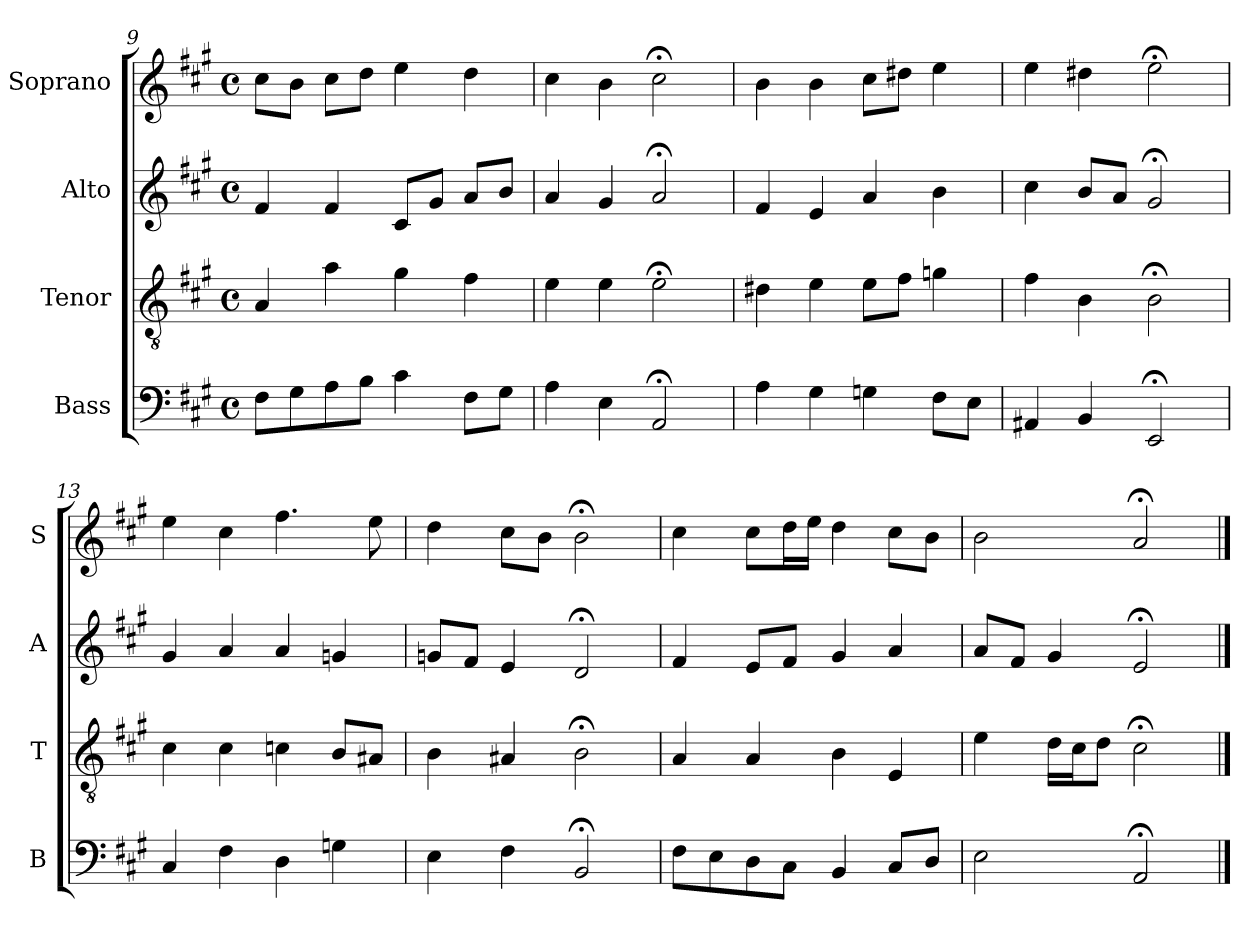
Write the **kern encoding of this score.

**kern	**kern	**kern	**kern
*part4	*part3	*part2	*part1
*staff4	*staff3	*staff2	*staff1
*I"Bass	*I"Tenor	*I"Alto	*I"Soprano
*I'B	*I'T	*I'A	*I'S
*clefF4	*clefGv2	*clefG2	*clefG2
*k[f#c#g#]	*k[f#c#g#]	*k[f#c#g#]	*k[f#c#g#]
*A:	*A:	*A:	*A:
*M4/4	*M4/4	*M4/4	*M4/4
*met(c)	*met(c)	*met(c)	*met(c)
=9	=9	=9	=9
8F#L	4A	4f#	8cc#L
8G#	.	.	8bJ
8A	4a	4f#	8cc#L
8BJ	.	.	8ddJ
4c#	4g#	8c#L	4ee
.	.	8g#J	.
8F#L	4f#	8aL	4dd
8G#J	.	8bJ	.
=10	=10	=10	=10
4A	4e	4a	4cc#
4E	4e	4g#	4b
2AA;<	2e;<	2a;<	2cc#;<
=11	=11	=11	=11
4A	4d#X	4f#	4b
4G#	4e	4e	4b
4Gn	8eL	4a	8cc#L
.	8f#J	.	8dd#XJ
8F#L	4gn	4b	4ee
8EJ	.	.	.
=12	=12	=12	=12
4AA#X	4f#	4cc#	4ee
4BB	4B	8bL	4dd#X
.	.	8aJ	.
2EE;<	2B;<	2g#;<	2ee;<
=13	=13	=13	=13
4C#	4c#	4g#	4ee
4F#	4c#	4a	4cc#
4D	4cn	4a	4.ff#
4Gn	8BL	4gn	.
.	8A#XJ	.	8ee
=14	=14	=14	=14
4E	4B	8gnL	4dd
.	.	8f#J	.
4F#	4A#X	4e	8cc#L
.	.	.	8bJ
2BB;<	2B;<	2d;<	2b;<
=15	=15	=15	=15
8F#L	4A	4f#	4cc#
8E	.	.	.
8D	4A	8eL	8cc#L
8C#J	.	8f#J	16ddL
.	.	.	16eeJJ
4BB	4B	4g#	4dd
8C#L	4E	4a	8cc#L
8DJ	.	.	8bJ
=16	=16	=16	=16
2E	4e	8aL	2b
.	.	8f#J	.
.	16dLL	4g#	.
.	16c#J	.	.
.	8dJ	.	.
2AA;<	2c#;<	2e;<	2a;<
==	==	==	==
*-	*-	*-	*-
